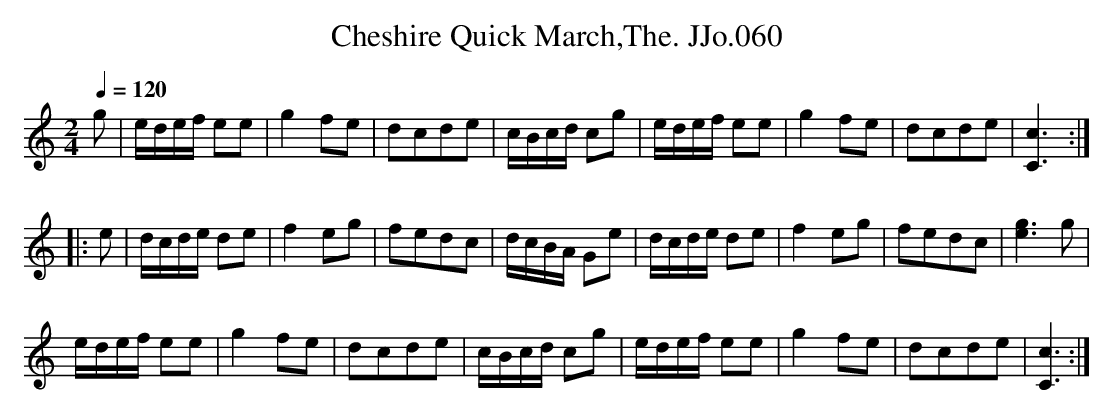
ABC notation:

X:1
T:Cheshire Quick March,The. JJo.060
L:1/8
M:2/4
Q:1/4=120
K:C
g|e/d/e/f/ ee|g2fe|dcde|c/B/c/d/ cg|e/d/e/f/ ee|g2fe|dcde|[c3C3]::!
e|d/c/d/e/ de|f2eg|fedc|d/c/B/A/ Ge|d/c/d/e/ de|f2eg|fedc|[g3e3]g|!
e/d/e/f/ ee|g2fe|dcde|c/B/c/d/ cg|e/d/e/f/ ee|g2fe|dcde|[c3C3]:|
